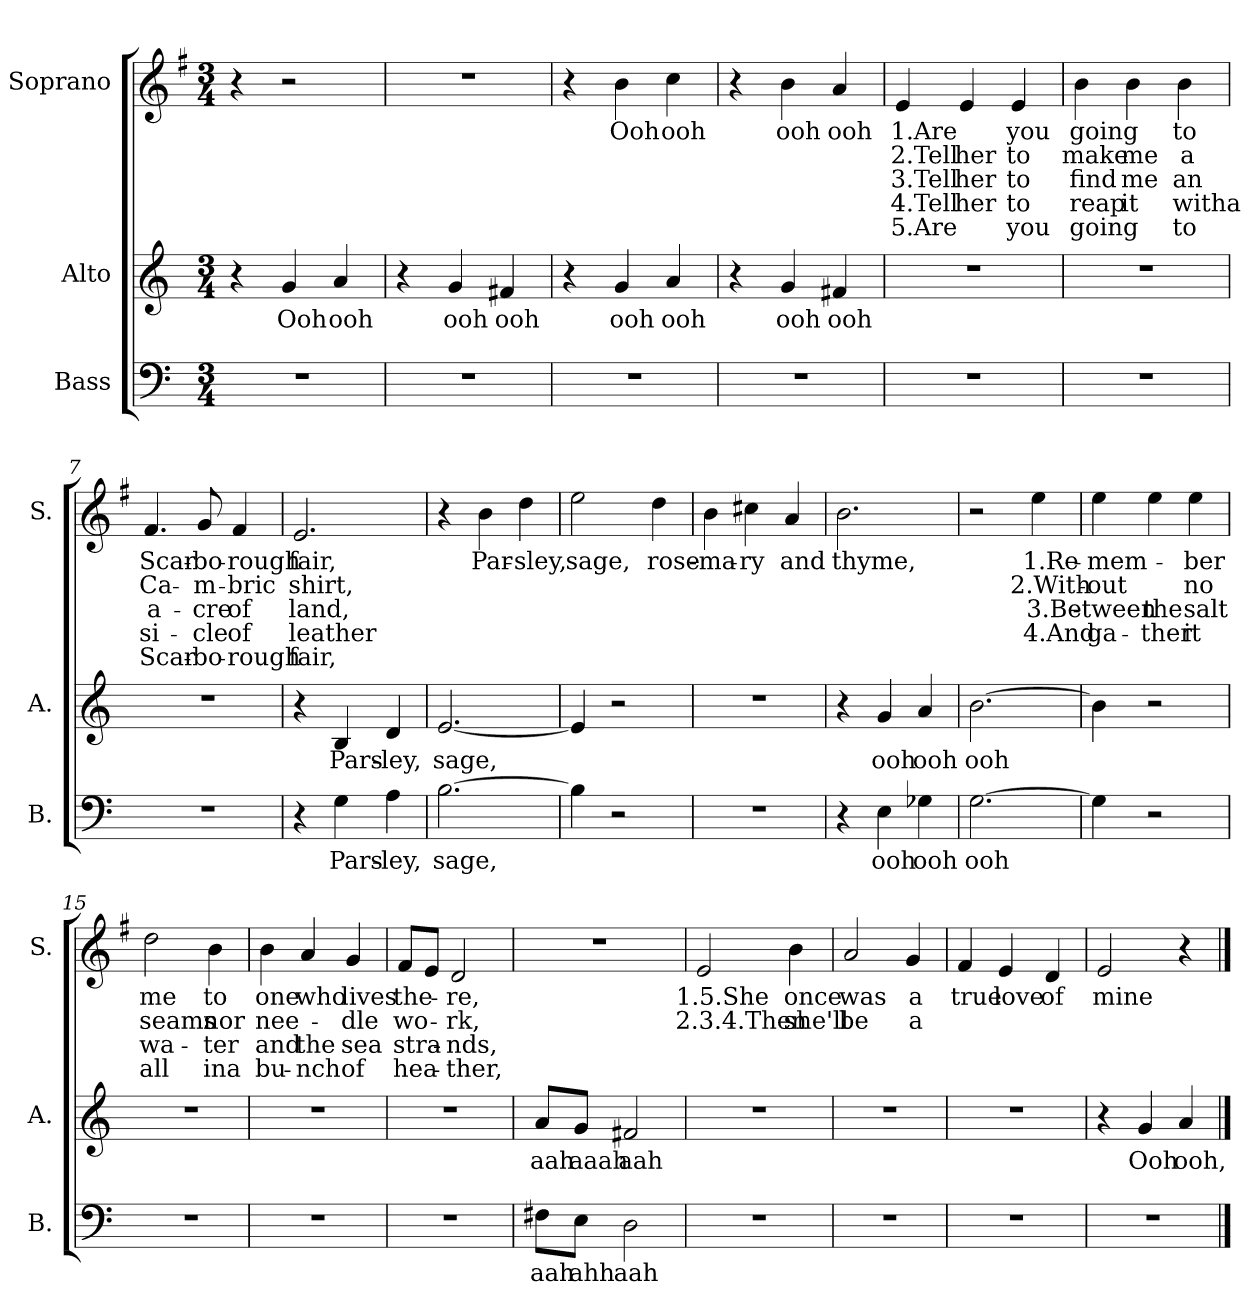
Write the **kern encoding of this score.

**kern	**text	**kern	**text	**kern	**text	**text	**text	**text	**text
*part3	*part3	*part2	*part2	*part1	*part1	*part1	*part1	*part1	*part1
*staff3	*staff3	*staff2	*staff2	*staff1	*staff1	*staff1	*staff1	*staff1	*staff1
*I"Bass	*	*I"Alto	*	*I"Soprano	*	*	*	*	*
*I'B.	*	*I'A.	*	*I'S.	*	*	*	*	*
*clefF4	*	*clefG2	*	*clefG2	*	*	*	*	*
*k[]	*	*k[]	*	*k[f#]	*	*	*	*	*
*M3/4	*	*M3/4	*	*M3/4	*	*	*	*	*
=1	=1	=1	=1	=1	=1	=1	=1	=1	=1
2.r	.	4r	.	4r	.	.	.	.	.
!	!	!	!LO:LY:b	!	!	!	!	!	!
.	.	4g/	Ooh	2r	.	.	.	.	.
!	!	!	!LO:LY:b	!	!	!	!	!	!
.	.	4a/	ooh	.	.	.	.	.	.
=2	=2	=2	=2	=2	=2	=2	=2	=2	=2
2.r	.	4r	.	2.r	.	.	.	.	.
!	!	!	!LO:LY:b	!	!	!	!	!	!
.	.	4g/	ooh	.	.	.	.	.	.
!	!	!	!LO:LY:b	!	!	!	!	!	!
.	.	4f#X/	ooh	.	.	.	.	.	.
=3	=3	=3	=3	=3	=3	=3	=3	=3	=3
2.r	.	4r	.	4r	.	.	.	.	.
!	!	!	!LO:LY:b	!	!LO:LY:b	!	!	!	!
.	.	4g/	ooh	4b\	Ooh	.	.	.	.
!	!	!	!LO:LY:b	!	!LO:LY:b	!	!	!	!
.	.	4a/	ooh	4cc\	ooh	.	.	.	.
=4	=4	=4	=4	=4	=4	=4	=4	=4	=4
2.r	.	4r	.	4r	.	.	.	.	.
!	!	!	!LO:LY:b	!	!LO:LY:b	!	!	!	!
.	.	4g/	ooh	4b\	ooh	.	.	.	.
!	!	!	!LO:LY:b	!	!LO:LY:b	!	!	!	!
.	.	4f#X/	ooh	4a/	ooh	.	.	.	.
=5	=5	=5	=5	=5	=5	=5	=5	=5	=5
!	!	!	!	!	!LO:LY:b	!LO:LY:b	!LO:LY:b	!LO:LY:b	!LO:LY:b
2.r	.	2.r	.	4e/	1.Are	2.Tell	3.Tell	4.Tell	5.Are
!	!	!	!	!	!	!LO:LY:b	!LO:LY:b	!LO:LY:b	!
.	.	.	.	4e/	.	her	her	her	.
!	!	!	!	!	!LO:LY:b	!LO:LY:b	!LO:LY:b	!LO:LY:b	!LO:LY:b
.	.	.	.	4e/	you	to	to	to	you
=6	=6	=6	=6	=6	=6	=6	=6	=6	=6
!	!	!	!	!	!LO:LY:b	!LO:LY:b	!LO:LY:b	!LO:LY:b	!LO:LY:b
2.r	.	2.r	.	4b\	going	make	find	reap	going
!	!	!	!	!	!	!LO:LY:b	!LO:LY:b	!LO:LY:b	!
.	.	.	.	4b\	.	me	me	it	.
!	!	!	!	!	!LO:LY:b	!LO:LY:b	!LO:LY:b	!LO:LY:b	!LO:LY:b
.	.	.	.	4b\	to	a	an	witha	to
=7	=7	=7	=7	=7	=7	=7	=7	=7	=7
!	!	!	!	!	!LO:LY:b	!LO:LY:b	!LO:LY:b	!LO:LY:b	!LO:LY:b
2.r	.	2.r	.	4.f#/	Scar-	Ca-	a-	si-	Scar-
!	!	!	!	!	!LO:LY:b	!LO:LY:b	!LO:LY:b	!LO:LY:b	!LO:LY:b
.	.	.	.	8g/	-bo-	-m-	-cre	-cle	-bo-
!	!	!	!	!	!LO:LY:b	!LO:LY:b	!LO:LY:b	!LO:LY:b	!LO:LY:b
.	.	.	.	4f#/	-rough	-bric	of	of	-rough
=8	=8	=8	=8	=8	=8	=8	=8	=8	=8
!	!	!	!	!	!LO:LY:b	!LO:LY:b	!LO:LY:b	!LO:LY:b	!LO:LY:b
4r	.	4r	.	2.e/	fair,	shirt,	land,	leather	fair,
!	!LO:LY:b	!	!LO:LY:b	!	!	!	!	!	!
4G\	Pars-	4B/	Pars-	.	.	.	.	.	.
!	!LO:LY:b	!	!LO:LY:b	!	!	!	!	!	!
4A\	-ley,	4d/	-ley,	.	.	.	.	.	.
!!LO:LB:g=z
=9	=9	=9	=9	=9	=9	=9	=9	=9	=9
!	!LO:LY:b	!	!LO:LY:b	!	!	!	!	!	!
[2.B\	sage,	[2.e/	sage,	4r	.	.	.	.	.
!	!	!	!	!	!LO:LY:b	!	!	!	!
.	.	.	.	4b\	Par-	.	.	.	.
!	!	!	!	!	!LO:LY:b	!	!	!	!
.	.	.	.	4dd\	-sley,	.	.	.	.
=10	=10	=10	=10	=10	=10	=10	=10	=10	=10
!	!	!	!	!	!LO:LY:b	!	!	!	!
4B\]	.	4e/]	.	2ee\	sage,	.	.	.	.
2r	.	2r	.	.	.	.	.	.	.
!	!	!	!	!	!LO:LY:b	!	!	!	!
.	.	.	.	4dd\	rose-	.	.	.	.
=11	=11	=11	=11	=11	=11	=11	=11	=11	=11
!	!	!	!	!	!LO:LY:b	!	!	!	!
2.r	.	2.r	.	4b\	-ma-	.	.	.	.
!	!	!	!	!	!LO:LY:b	!	!	!	!
.	.	.	.	4cc#X\	-ry	.	.	.	.
!	!	!	!	!	!LO:LY:b	!	!	!	!
.	.	.	.	4a/	and	.	.	.	.
=12	=12	=12	=12	=12	=12	=12	=12	=12	=12
!	!	!	!	!	!LO:LY:b	!	!	!	!
4r	.	4r	.	2.b\	thyme,	.	.	.	.
!	!LO:LY:b	!	!LO:LY:b	!	!	!	!	!	!
4E\	ooh	4g/	ooh	.	.	.	.	.	.
!	!LO:LY:b	!	!LO:LY:b	!	!	!	!	!	!
4G-X\	ooh	4a/	ooh	.	.	.	.	.	.
=13	=13	=13	=13	=13	=13	=13	=13	=13	=13
!	!LO:LY:b	!	!LO:LY:b	!	!	!	!	!	!
[2.G\	ooh	[2.b\	ooh	2r	.	.	.	.	.
!	!	!	!	!	!LO:LY:b	!LO:LY:b	!LO:LY:b	!LO:LY:b	!
.	.	.	.	4ee\	1.Re-	2.With-	3.Be-	4.And	.
=14	=14	=14	=14	=14	=14	=14	=14	=14	=14
!	!	!	!	!	!LO:LY:b	!LO:LY:b	!LO:LY:b	!LO:LY:b	!
4G\]	.	4b\]	.	4ee\	-mem-	-out	-tween	ga-	.
!	!	!	!	!	!	!	!LO:LY:b	!LO:LY:b	!
2r	.	2r	.	4ee\	.	.	the	-ther	.
!	!	!	!	!	!LO:LY:b	!LO:LY:b	!LO:LY:b	!LO:LY:b	!
.	.	.	.	4ee\	-ber	no	salt	it	.
=15	=15	=15	=15	=15	=15	=15	=15	=15	=15
!	!	!	!	!	!LO:LY:b	!LO:LY:b	!LO:LY:b	!LO:LY:b	!
2.r	.	2.r	.	2dd\	me	seams	wa-	all	.
!	!	!	!	!	!LO:LY:b	!LO:LY:b	!LO:LY:b	!LO:LY:b	!
.	.	.	.	4b\	to	nor	-ter	ina	.
=16	=16	=16	=16	=16	=16	=16	=16	=16	=16
!	!	!	!	!	!LO:LY:b	!LO:LY:b	!LO:LY:b	!LO:LY:b	!
2.r	.	2.r	.	4b\	one	nee-	and	bu-	.
!	!	!	!	!	!LO:LY:b	!	!LO:LY:b	!LO:LY:b	!
.	.	.	.	4a/	who	.	the	-nch	.
!	!	!	!	!	!LO:LY:b	!LO:LY:b	!LO:LY:b	!LO:LY:b	!
.	.	.	.	4g/	lives	-dle	sea	of	.
=17	=17	=17	=17	=17	=17	=17	=17	=17	=17
!	!	!	!	!	!LO:LY:b	!LO:LY:b	!LO:LY:b	!LO:LY:b	!
2.r	.	2.r	.	8f#/L	the-	wo-	stra-	hea-	.
.	.	.	.	8e/J	.	.	.	.	.
!	!	!	!	!	!LO:LY:b	!LO:LY:b	!LO:LY:b	!LO:LY:b	!
.	.	.	.	2d/	-re,	-rk,	-nds,	-ther,	.
!!LO:LB:g=z
=18	=18	=18	=18	=18	=18	=18	=18	=18	=18
!	!LO:LY:b	!	!LO:LY:b	!	!	!	!	!	!
8F#X\L	aah	8a/L	aah	2.r	.	.	.	.	.
!	!LO:LY:b	!	!LO:LY:b	!	!	!	!	!	!
8E\J	ahh	8g/J	aaah	.	.	.	.	.	.
!	!LO:LY:b	!	!LO:LY:b	!	!	!	!	!	!
2D\	aah	2f#X/	aah	.	.	.	.	.	.
=19	=19	=19	=19	=19	=19	=19	=19	=19	=19
!	!	!	!	!	!LO:LY:b	!LO:LY:b	!	!	!
2.r	.	2.r	.	2e/	1.5.She	2.3.4.Then	.	.	.
!	!	!	!	!	!LO:LY:b	!LO:LY:b	!	!	!
.	.	.	.	4b\	once	she'll	.	.	.
=20	=20	=20	=20	=20	=20	=20	=20	=20	=20
!	!	!	!	!	!LO:LY:b	!LO:LY:b	!	!	!
2.r	.	2.r	.	2a/	was	be	.	.	.
!	!	!	!	!	!LO:LY:b	!LO:LY:b	!	!	!
.	.	.	.	4g/	a	a	.	.	.
=21	=21	=21	=21	=21	=21	=21	=21	=21	=21
!	!	!	!	!	!LO:LY:b	!	!	!	!
2.r	.	2.r	.	4f#/	true	.	.	.	.
!	!	!	!	!	!LO:LY:b	!	!	!	!
.	.	.	.	4e/	love	.	.	.	.
!	!	!	!	!	!LO:LY:b	!	!	!	!
.	.	.	.	4d/	of	.	.	.	.
=22	=22	=22	=22	=22	=22	=22	=22	=22	=22
!	!	!	!	!	!LO:LY:b	!	!	!	!
2.r	.	4r	.	2e/	mine	.	.	.	.
!	!	!	!LO:LY:b	!	!	!	!	!	!
.	.	4g/	Ooh	.	.	.	.	.	.
!	!	!	!LO:LY:b	!	!	!	!	!	!
.	.	4a/	ooh,	4r	.	.	.	.	.
==	==	==	==	==	==	==	==	==	==
*-	*-	*-	*-	*-	*-	*-	*-	*-	*-
